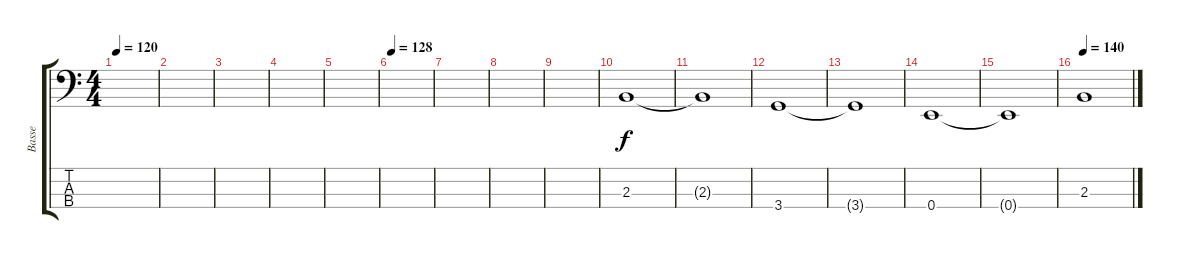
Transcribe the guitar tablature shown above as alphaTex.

\track ("Basse" "Basse") {instrument acousticguitarnylon}
\staff {score tabs}
\tuning (G2 D2 A1 E1) {hide}
\ts (4 4)
\tempo 120
\clef f4
\ks c
|
|
|
|
|
\tempo 128
|
|
|
|
2.3.1 |
2.3{t}.1 |
3.4.1 |
3.4{t}.1 |
0.4.1 |
0.4{t}.1 |
\tempo 140
2.3.1
